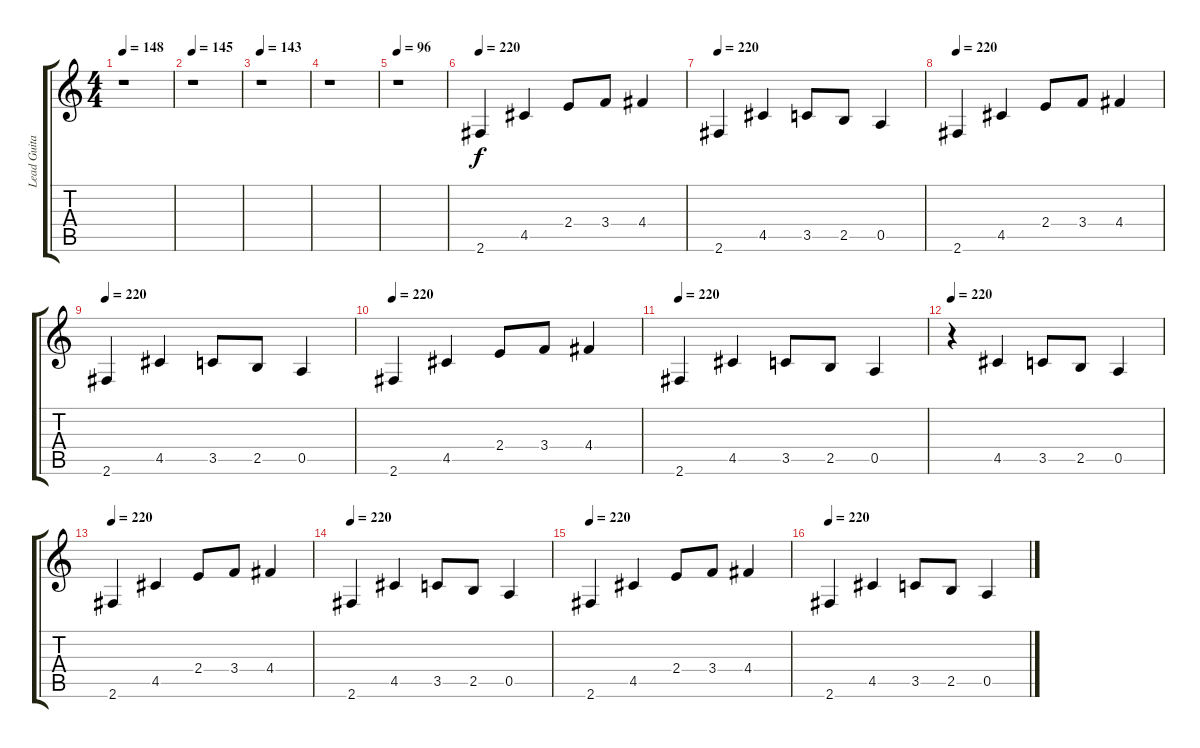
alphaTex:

\track ("Lead Guitar" "Lead Guita") {instrument overdrivenguitar}
\staff {score tabs}
\tuning (E4 B3 G3 D3 A2 E2) {hide}
\ts (4 4)
\tempo 148
\clef g2
\ks c
r.1{dy f} |
\tempo 145
r.1 |
\tempo 143
r.1 |
r.1 |
\tempo 96
r.1 |
\tempo 220
2.6.4 4.5.4 2.4.8 3.4.8 4.4.4 |
\tempo 220
2.6.4 4.5.4 3.5.8 2.5.8 0.5.4 |
\tempo 220
2.6.4 4.5.4 2.4.8 3.4.8 4.4.4 |
\tempo 220
2.6.4 4.5.4 3.5.8 2.5.8 0.5.4 |
\tempo 220
2.6.4 4.5.4 2.4.8 3.4.8 4.4.4 |
\tempo 220
2.6.4 4.5.4 3.5.8 2.5.8 0.5.4 |
\tempo 220
r.4 4.5.4 3.5.8 2.5.8 0.5.4 |
\tempo 220
2.6.4 4.5.4 2.4.8 3.4.8 4.4.4 |
\tempo 220
2.6.4 4.5.4 3.5.8 2.5.8 0.5.4 |
\tempo 220
2.6.4 4.5.4 2.4.8 3.4.8 4.4.4 |
\tempo 220
2.6.4 4.5.4 3.5.8 2.5.8 0.5.4
